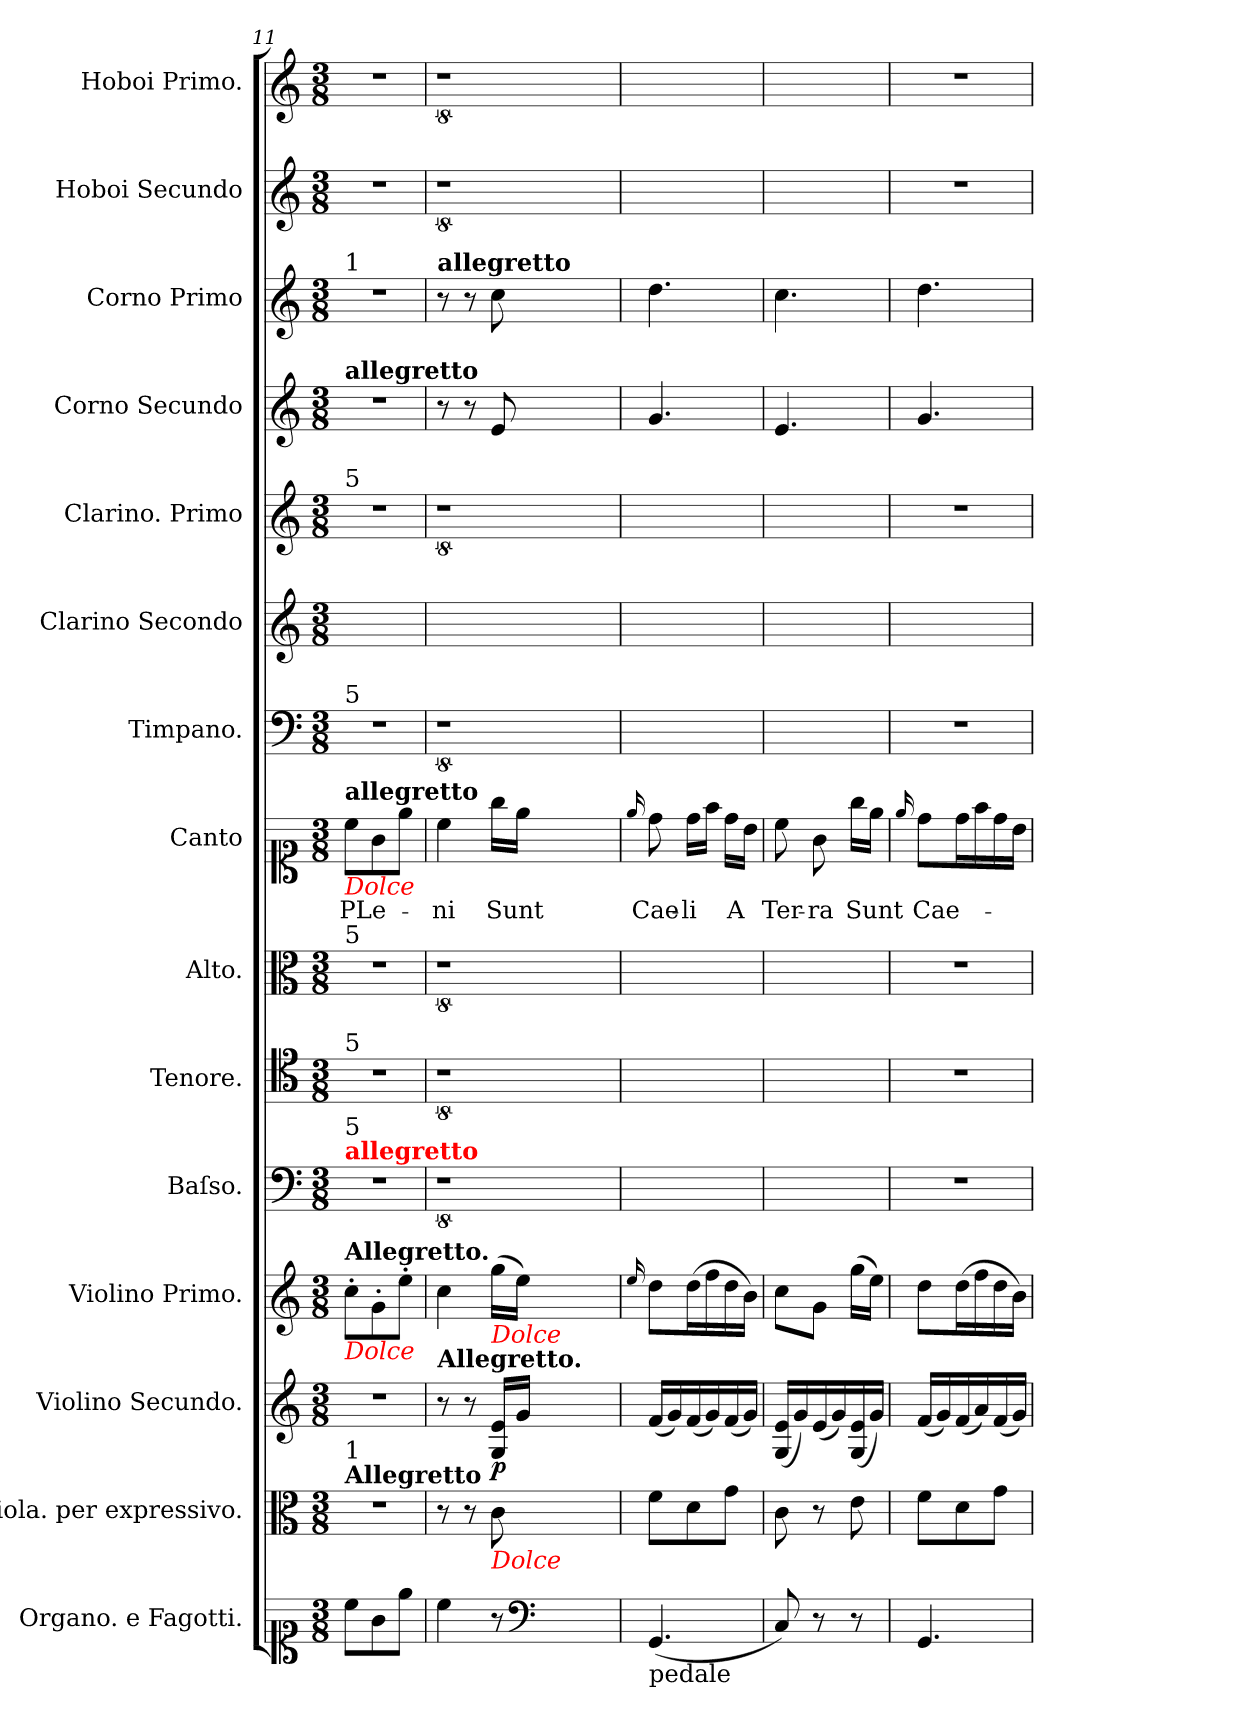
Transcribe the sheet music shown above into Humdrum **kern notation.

**kern	**dynam	**kern	**kern	**dynam	**kern	**dynam	**kern	**kern	**kern	**kern	**text	**kern	**kern	**kern	**kern	**dynam	**kern	**dynam	**kern	**kern
*part15	*part15	*part14	*part13	*part13	*part12	*part12	*part11	*part10	*part9	*part8	*part8	*part7	*part6	*part5	*part4	*part4	*part3	*part3	*part2	*part1
*staff15	*staff15	*staff14	*staff13	*staff13	*staff12	*staff12	*staff11	*staff10	*staff9	*staff8	*staff8	*staff7	*staff6	*staff5	*staff4	*staff4	*staff3	*staff3	*staff2	*staff1
*I"Organo. e Fagotti.	*	*I"Viola. per expressivo.	*I"Violino Secundo.	*	*I"Violino Primo.	*	*I"Baſso.	*I"Tenore.	*I"Alto.	*I"Canto	*	*I"Timpano.	*I"Clarino Secondo	*I"Clarino. Primo	*I"Corno Secundo	*	*I"Corno Primo	*	*I"Hoboi Secundo	*I"Hoboi Primo.
*I'org e fag	*	*I'vla	*I'vl II	*	*I'vl I	*	*I'B	*I'T	*I'A	*I'S	*	*I'timp	*I'clno II in C	*I'clno I in C	*I'cor II in C	*	*I'cor I in C	*	*I'ob II	*I'ob I
*clefC1	*	*clefC3	*clefG2	*	*clefG2	*	*clefF4	*clefC4	*clefC3	*clefC1	*	*clefF4	*clefG2	*clefG2	*clefG2	*	*clefG2	*	*clefG2	*clefG2
*k[]	*	*k[]	*k[]	*	*k[]	*	*k[]	*k[]	*k[]	*k[]	*	*k[]	*k[]	*k[]	*k[]	*	*k[]	*	*k[]	*k[]
*C:	*	*C:	*C:	*	*C:	*	*C:	*C:	*C:	*C:	*	*C:	*C:	*C:	*C:	*	*C:	*	*C:	*C:
*M3/8	*	*M3/8	*M3/8	*	*M3/8	*	*M3/8	*M3/8	*M3/8	*M3/8	*	*M3/8	*M3/8	*M3/8	*M3/8	*	*M3/8	*	*M3/8	*M3/8
=11	=11	=11	=11	=11	=11	=11	=11	=11	=11	=11	=11	=11	=11	=11	=11	=11	=11	=11	=11	=11
!	!	!	!	!	!	!	!	!	!	!	!	!	!	!	!	!	!LO:TX:a:t=1	!	!	!
!	!	!	!	!	!	!	!	!	!	!	!	!	!	!	!LO:TX:a:B:t=allegretto	!	!	!	!	!
!	!	!	!	!	!	!	!	!	!	!	!	!	!	!LO:TX:a:t=5	!	!	!	!	!	!
!	!	!	!	!	!	!	!	!	!	!	!	!LO:TX:a:t=5	!	!	!	!	!	!	!	!
!	!	!	!	!	!	!	!	!	!	!LO:TX:b:i:color=red:t=Dolce	!	!	!	!	!	!	!	!	!	!
!	!	!	!	!	!	!	!	!	!	!LO:TX:a:B:t=allegretto	!	!	!	!	!	!	!	!	!	!
!	!	!	!	!	!	!	!	!	!LO:TX:a:t=5	!	!	!	!	!	!	!	!	!	!	!
!	!	!	!	!	!	!	!	!LO:TX:a:t=5	!	!	!	!	!	!	!	!	!	!	!	!
!	!	!	!	!	!	!	!LO:TX:a:B:color=red:t=allegretto	!	!	!	!	!	!	!	!	!	!	!	!	!
!	!	!	!	!	!	!	!LO:TX:a:t=5	!	!	!	!	!	!	!	!	!	!	!	!	!
!	!	!	!	!	!LO:TX:b:i:color=red:t=Dolce	!	!	!	!	!	!	!	!	!	!	!	!	!	!	!
!	!	!	!	!	!LO:TX:a:B:t=Allegretto.	!	!	!	!	!	!	!	!	!	!	!	!	!	!	!
!	!	!LO:TX:a:B:t=Allegretto	!	!	!	!	!	!	!	!	!	!	!	!	!	!	!	!	!	!
!	!	!LO:TX:a:t=1	!	!	!	!	!	!	!	!	!	!	!	!	!	!	!	!	!	!
!	!	!	!	!	!	!	!	!	!	!	!	!	!LO:N:vis=00	!	!	!	!	!	!	!
8cc\L	.	4.r	4.r	.	8cc'\L	.	4.r	4.r	4.r	8cc\L	PLe-	4.r	4.ryy	4.r	4.r	.	4.r	.	4.r	4.r
8g\	.	.	.	.	8g'\	.	.	.	.	8g\	.	.	.	.	.	.	.	.	.	.
8ee\J	.	.	.	.	8ee'\J	.	.	.	.	8ee\J	.	.	.	.	.	.	.	.	.	.
=12	=12	=12	=12	=12	=12	=12	=12	=12	=12	=12	=12	=12	=12	=12	=12	=12	=12	=12	=12	=12
!	!	!	!	!	!	!	!	!	!	!	!	!	!	!	!	!	!LO:TX:a:B:t=allegretto	!	!	!
!	!	!	!LO:TX:a:B:t=Allegretto.	!	!	!	!	!	!	!	!	!	!	!	!	!	!	!	!	!
!	!	!	!	!	!	!LO:DY:b	!	!	!	!	!	!	!	!	!	!	!	!	!	!
4cc\	.	8r	8r	.	4cc\	pia	8%9r	8%9r	8%9r	4cc\	-ni	8%9r	4.ryy	8%9r	8r	.	8r	.	8%9r	8%9r
.	.	8r	8r	.	.	.	.	.	.	.	.	.	.	.	8r	.	8r	.	.	.
!	!	!	!LO:TX:a:i:color=red:t=Dolce	!	!	!	!	!	!	!	!	!	!	!	!	!	!	!	!	!
!	!	!LO:TX:b:i:color=red:t=Dolce	!	!	!	!	!	!	!	!	!	!	!	!	!	!	!	!	!	!
!	!	!	!	!	!	!	!	!	!	!	!	!	!	!	!	!LO:DY:b	!	!LO:DY:b	!	!
8r	.	8c\	16G/ 16e/LL	p	(16gg\LL	.	.	.	.	16gg\LL	Sunt	.	.	.	8e/	piano	8cc\	piano	.	.
.	.	.	16g/JJ	.	16ee\JJ)	.	.	.	.	16ee\JJ	.	.	.	.	.	.	.	.	.	.
*clefF4	*	*	*	*	*	*	*	*	*	*	*	*	*	*	*	*	*	*	*	*
2.ryy	.	2.ryy	2.ryy	.	2.ryy	.	.	.	.	2.ryy	.	.	2.ryy	.	2.ryy	.	2.ryy	.	.	.
=13	=13	=13	=13	=13	=13	=13	=13	=13	=13	=13	=13	=13	=13	=13	=13	=13	=13	=13	=13	=13
.	.	.	.	.	16qqee/	.	.	.	.	16qqee/	.	.	.	.	.	.	.	.	.	.
!LO:TX:b:t=pedale	!	!	!	!	!	!	!	!	!	!	!	!	!	!	!	!	!	!	!	!
!	!LO:DY:b	!	!	!	!	!	!	!	!	!	!	!	!	!	!	!	!	!	!	!
(4.GG/	pia	8f\L	(16f/LL	.	8dd\L	.	4.ryy	4.ryy	4.ryy	8dd\	Cae-	4.ryy	4.ryy	4.ryy	4.g/	.	4.dd\	.	4.ryy	4.ryy
.	.	.	16g/)	.	.	.	.	.	.	.	.	.	.	.	.	.	.	.	.	.
.	.	8d\	(16f/	.	(16dd\L	.	.	.	.	16dd\LL	-li	.	.	.	.	.	.	.	.	.
.	.	.	16g/)	.	16ff\	.	.	.	.	16ff\JJ	.	.	.	.	.	.	.	.	.	.
.	.	8g\J	(16f/	.	16dd\	.	.	.	.	16dd\LL	A	.	.	.	.	.	.	.	.	.
.	.	.	16g/JJ)	.	16b\JJ)	.	.	.	.	16b\JJ	.	.	.	.	.	.	.	.	.	.
=14	=14	=14	=14	=14	=14	=14	=14	=14	=14	=14	=14	=14	=14	=14	=14	=14	=14	=14	=14	=14
8C/)	.	8c\	(16G/ 16e/LL	.	8cc\L	.	4.ryy	4.ryy	4.ryy	8cc\	Ter-	4.ryy	4.ryy	4.ryy	4.e/	.	4.cc\	.	4.ryy	4.ryy
.	.	.	16g/)	.	.	.	.	.	.	.	.	.	.	.	.	.	.	.	.	.
8r	.	8r	(16e/	.	8g\J	.	.	.	.	8g\	-ra	.	.	.	.	.	.	.	.	.
.	.	.	16g/)	.	.	.	.	.	.	.	.	.	.	.	.	.	.	.	.	.
8r	.	8e\	(16G/ 16e/	.	(16gg\LL	.	.	.	.	16gg\LL	Sunt	.	.	.	.	.	.	.	.	.
.	.	.	16g/JJ)	.	16ee\JJ)	.	.	.	.	16ee\JJ	.	.	.	.	.	.	.	.	.	.
=15	=15	=15	=15	=15	=15	=15	=15	=15	=15	=15	=15	=15	=15	=15	=15	=15	=15	=15	=15	=15
.	.	.	.	.	.	.	.	.	.	16qqee/	.	.	.	.	.	.	.	.	.	.
!	!	!	!	!	!	!	!LO:N:vis=1	!LO:N:vis=1	!LO:N:vis=1	!	!	!LO:N:vis=1	!	!LO:N:vis=1	!	!	!	!	!LO:N:vis=1	!LO:N:vis=1
4.GG/	.	8f\L	(16f/LL	.	8dd\L	.	4.r	4.r	4.r	8dd\L	Cae-	4.r	4.ryy	4.r	4.g/	.	4.dd\	.	4.r	4.r
.	.	.	16g/)	.	.	.	.	.	.	.	.	.	.	.	.	.	.	.	.	.
.	.	8d\	(16f/	.	(16dd\L	.	.	.	.	16dd\L	.	.	.	.	.	.	.	.	.	.
.	.	.	16a/)	.	16ff\	.	.	.	.	16ff\	.	.	.	.	.	.	.	.	.	.
.	.	8g\J	(16f/	.	16dd\	.	.	.	.	16dd\	.	.	.	.	.	.	.	.	.	.
.	.	.	16g/JJ)	.	16b\JJ)	.	.	.	.	16b\JJ	.	.	.	.	.	.	.	.	.	.
=	=	=	=	=	=	=	=	=	=	=	=	=	=	=	=	=	=	=	=	=
*-	*-	*-	*-	*-	*-	*-	*-	*-	*-	*-	*-	*-	*-	*-	*-	*-	*-	*-	*-	*-
